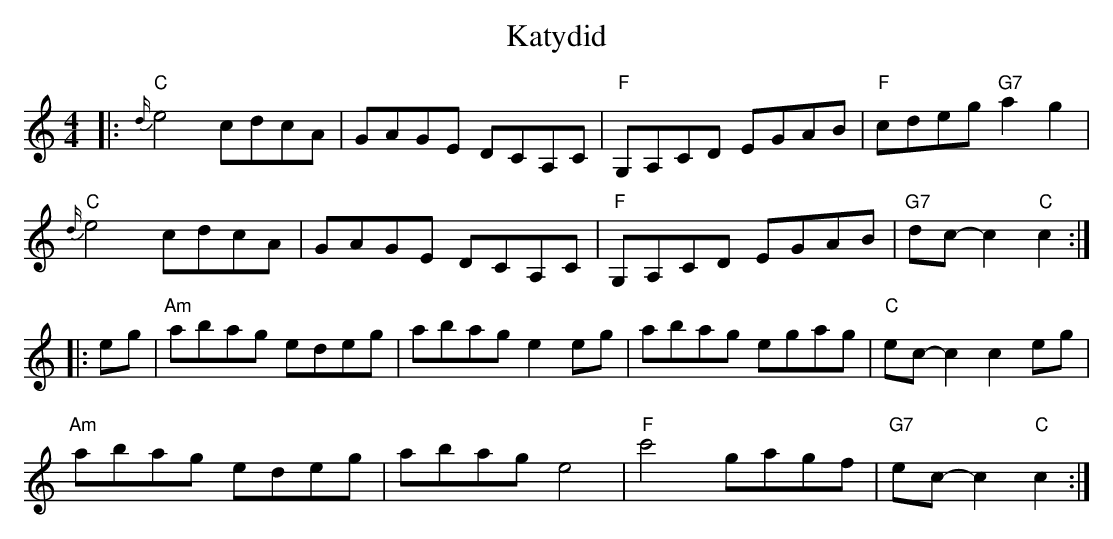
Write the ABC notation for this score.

X:1
T: Katydid
M:4/4
K:C
|:"C"{d/}e4cdcA|GAGE DCA,C|"F"G,A,CD EGAB|"F"cdeg "G7"a2g2|
"C"{d/}e4cdcA|GAGE DCA,C|"F"G,A,CD EGAB|"G7"dc-c2 "C"c2:|
|:eg|"Am"abag edeg|abag e2eg|abag egag|"C"ec-c2 c2 eg|
"Am"abag edeg|abag e4|"F"c'4 gagf|"G7"ec-c2 "C"c2:|
